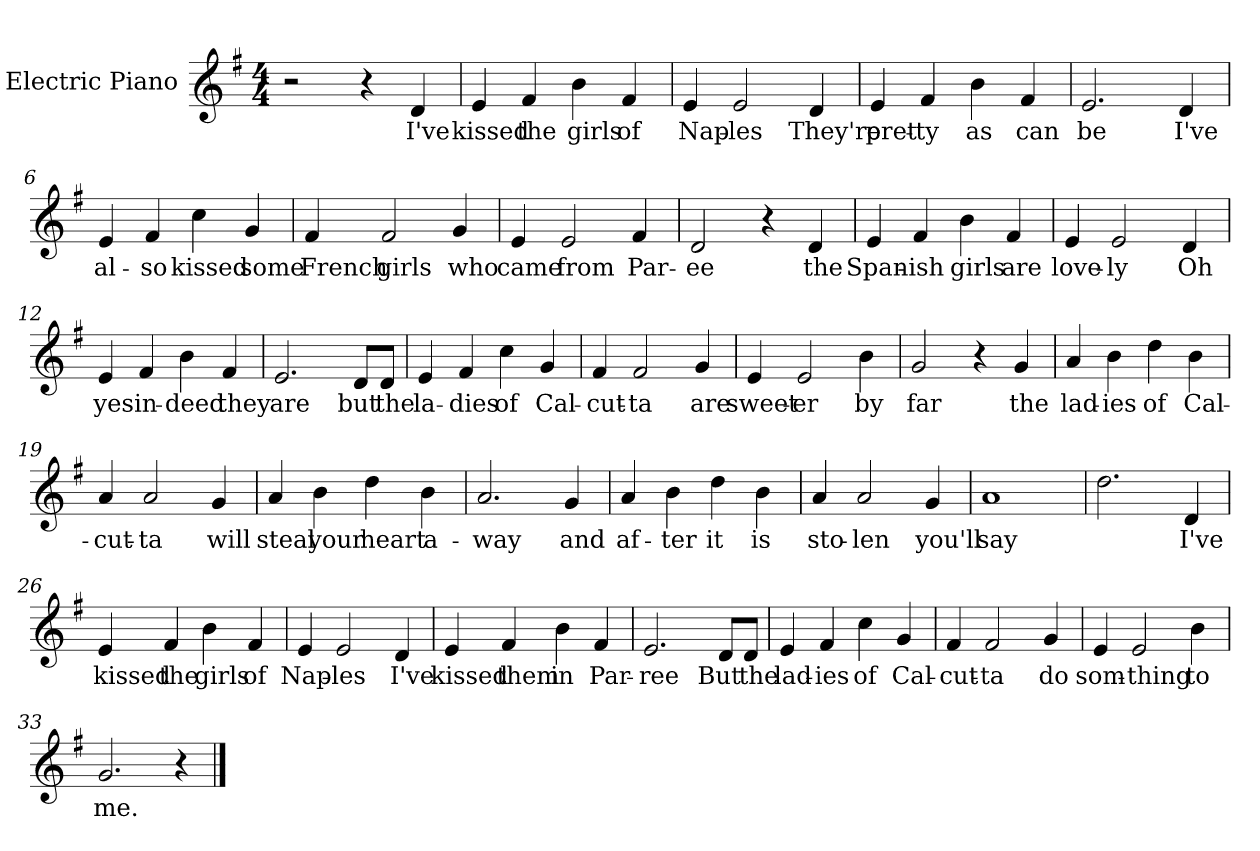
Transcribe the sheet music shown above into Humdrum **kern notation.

**kern	**text
*part1	*part1
*staff1	*staff1
*I"Electric Piano	*
*I'E.Pno	*
*clefG2	*
*k[f#]	*
*G:	*
*M4/4	*
=1	=1
2r	.
4r	.
4d/	I've
=2	=2
4e/	kissed
4f#/	the
4b\	girls
4f#/	of
=3	=3
4e/	Nap-
2e/	-les
4d/	They're
=4	=4
4e/	pret-
4f#/	ty
4b\	as
4f#/	can
=5	=5
2.e/	be
4d/	I've
!!LO:LB:g=z
=6	=6
4e/	al-
4f#/	so
4cc\	kissed
4g/	some
=7	=7
4f#/	French
2f#/	girls
4g/	who
=8	=8
4e/	came
2e/	from
4f#/	Par-
=9	=9
2d/	-ee
4r	.
4d/	the
!!LO:LB:g=z
=10	=10
4e/	Span-
4f#/	-ish
4b\	girls
4f#/	are
=11	=11
4e/	love-
2e/	-ly
4d/	Oh
=12	=12
4e/	yes
4f#/	in-
4b\	-deed
4f#/	they
=13	=13
2.e/	are
8d/L	but
8d/J	the
=14	=14
4e/	la-
4f#/	-dies
4cc\	of
4g/	Cal-
!!LO:LB:g=z
=15	=15
4f#/	-cut-
2f#/	-ta
4g/	are
=16	=16
4e/	sweet-
2e/	-er
4b\	by
=17	=17
2g/	far
4r	.
4g/	the
=18	=18
4a/	lad-
4b\	-ies
4dd\	of
4b\	Cal-
=19	=19
4a/	-cut-
2a/	-ta
4g/	will
!!LO:LB:g=z
=20	=20
4a/	steal
4b\	your
4dd\	heart
4b\	a-
=21	=21
2.a/	-way
4g/	and
=22	=22
4a/	af-
4b\	-ter
4dd\	it
4b\	is
=23	=23
4a/	sto-
2a/	-len
4g/	you'll
=24	=24
1a	say
=25	=25
2.dd\	.
4d/	I've
!!LO:LB:g=z
=26	=26
4e/	kissed
4f#/	the
4b\	girls
4f#/	of
=27	=27
4e/	Nap-
2e/	-les
4d/	I've
=28	=28
4e/	kissed
4f#/	them
4b\	in
4f#/	Par-
=29	=29
2.e/	-ree
8d/L	But
8d/J	the
!!LO:LB:g=z
=30	=30
4e/	lad-
4f#/	-ies
4cc\	of
4g/	Cal-
=31	=31
4f#/	cut-
2f#/	-ta
4g/	do
=32	=32
4e/	som-
2e/	-thing
4b\	to
=33	=33
2.g/	me.
4r	.
==	==
*-	*-
